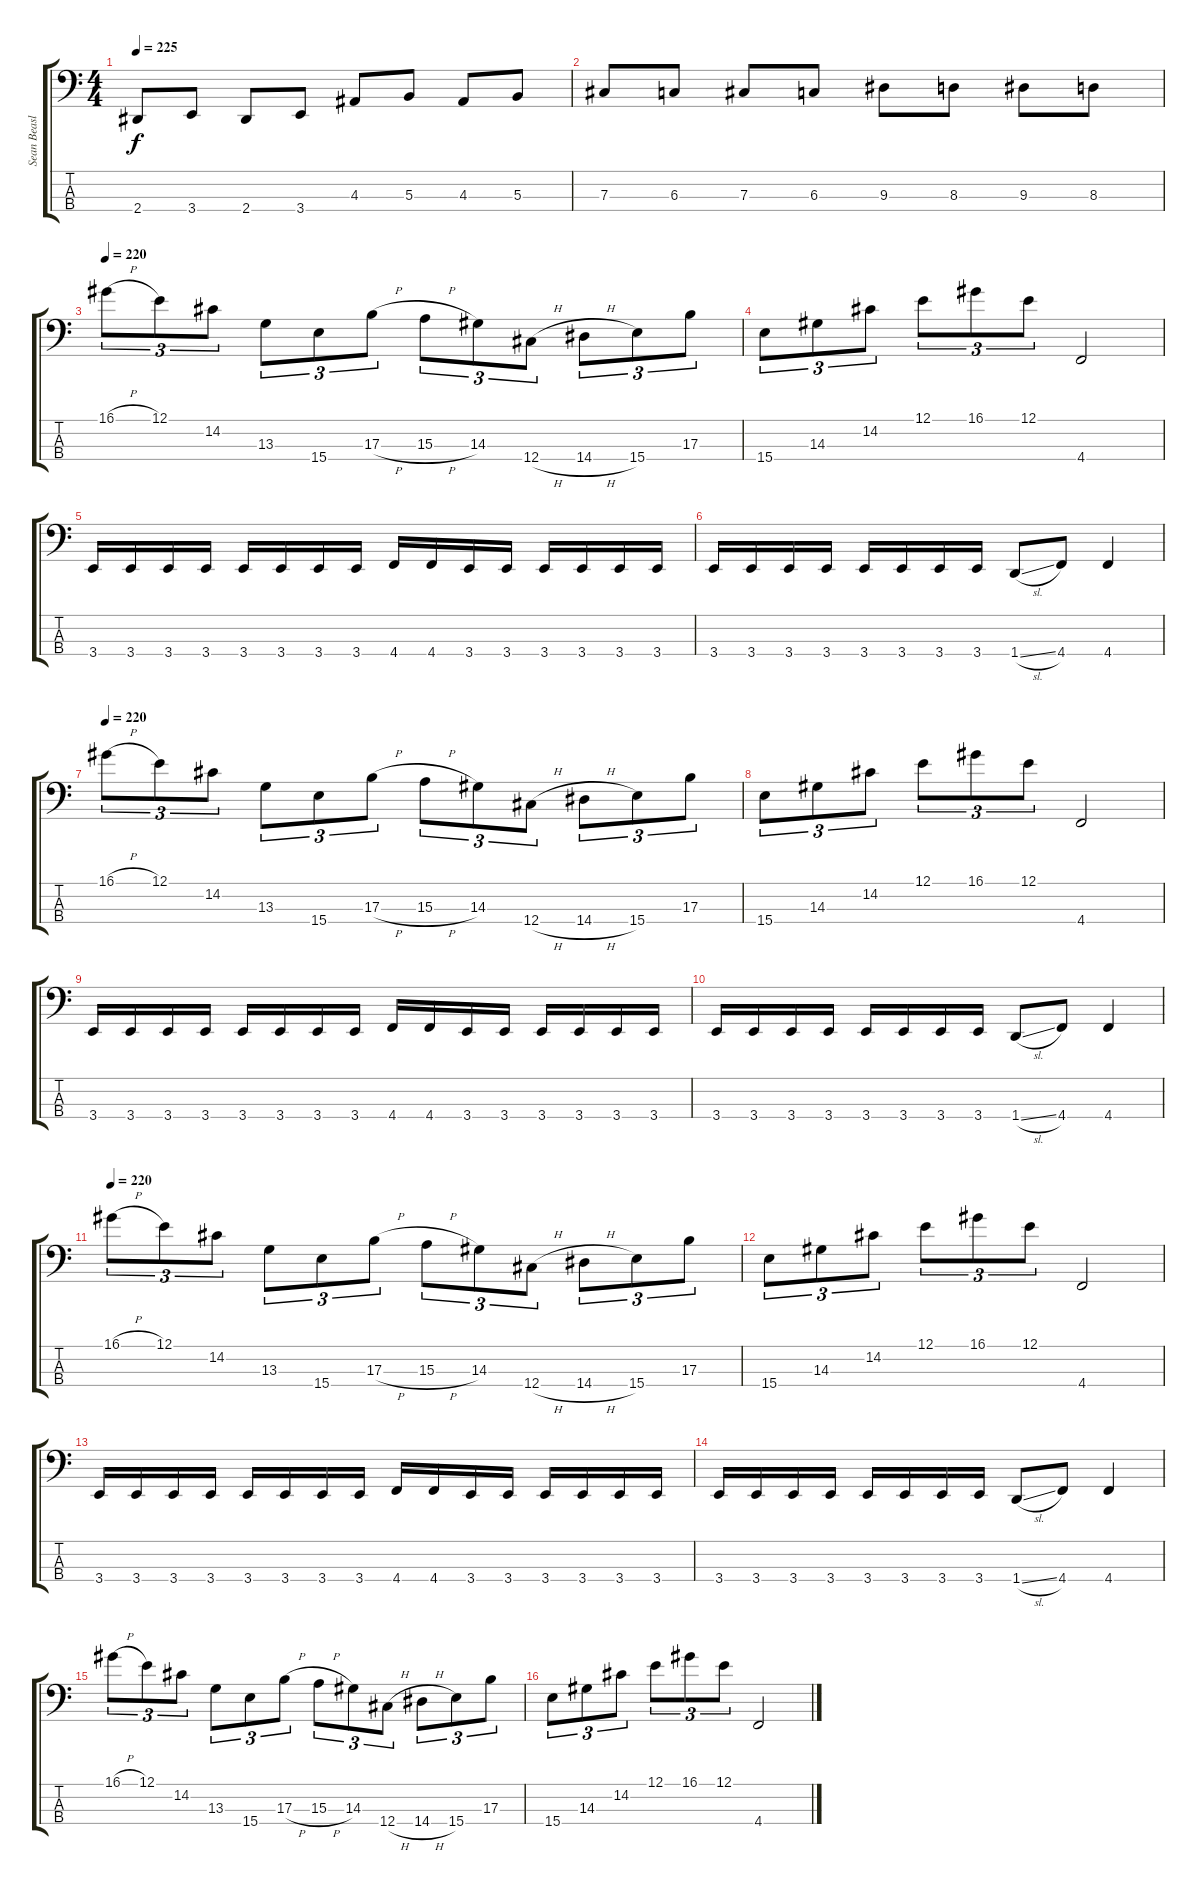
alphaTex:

\track ("Sean Beasley" "Sean Beasl") {instrument electricbasspick}
\staff {score tabs}
\tuning (E2 B1 Gb1 Db1) {hide}
\ts (4 4)
\tempo 225
\clef f4
\ks c
2.4.8{dy f} 3.4.8 2.4.8 3.4.8 4.3.8 5.3.8 4.3.8 5.3.8 |
7.3.8 6.3.8 7.3.8 6.3.8 9.3.8 8.3.8 9.3.8 8.3.8 |
\tempo 220
16.1{h}.8{tu (3 2)} 12.1.8{tu (3 2)} 14.2.8{tu (3 2)} 13.3.8{tu (3 2)} 15.4.8{tu (3 2)} 17.3{h}.8{tu (3 2)} 15.3{h}.8{tu (3 2)} 14.3.8{tu (3 2)} 12.4{h}.8{tu (3 2)} 14.4{h}.8{tu (3 2)} 15.4.8{tu (3 2)} 17.3.8{tu (3 2)} |
15.4.8{tu (3 2)} 14.3.8{tu (3 2)} 14.2.8{tu (3 2)} 12.1.8{tu (3 2)} 16.1.8{tu (3 2)} 12.1.8{tu (3 2)} 4.4.2 |
3.4.16 3.4.16 3.4.16 3.4.16 3.4.16 3.4.16 3.4.16 3.4.16 4.4.16 4.4.16 3.4.16 3.4.16 3.4.16 3.4.16 3.4.16 3.4.16 |
3.4.16 3.4.16 3.4.16 3.4.16 3.4.16 3.4.16 3.4.16 3.4.16 1.4{sl}.8 4.4.8 4.4.4 |
\tempo 220
16.1{h}.8{tu (3 2)} 12.1.8{tu (3 2)} 14.2.8{tu (3 2)} 13.3.8{tu (3 2)} 15.4.8{tu (3 2)} 17.3{h}.8{tu (3 2)} 15.3{h}.8{tu (3 2)} 14.3.8{tu (3 2)} 12.4{h}.8{tu (3 2)} 14.4{h}.8{tu (3 2)} 15.4.8{tu (3 2)} 17.3.8{tu (3 2)} |
15.4.8{tu (3 2)} 14.3.8{tu (3 2)} 14.2.8{tu (3 2)} 12.1.8{tu (3 2)} 16.1.8{tu (3 2)} 12.1.8{tu (3 2)} 4.4.2 |
3.4.16 3.4.16 3.4.16 3.4.16 3.4.16 3.4.16 3.4.16 3.4.16 4.4.16 4.4.16 3.4.16 3.4.16 3.4.16 3.4.16 3.4.16 3.4.16 |
3.4.16 3.4.16 3.4.16 3.4.16 3.4.16 3.4.16 3.4.16 3.4.16 1.4{sl}.8 4.4.8 4.4.4 |
\tempo 220
16.1{h}.8{tu (3 2)} 12.1.8{tu (3 2)} 14.2.8{tu (3 2)} 13.3.8{tu (3 2)} 15.4.8{tu (3 2)} 17.3{h}.8{tu (3 2)} 15.3{h}.8{tu (3 2)} 14.3.8{tu (3 2)} 12.4{h}.8{tu (3 2)} 14.4{h}.8{tu (3 2)} 15.4.8{tu (3 2)} 17.3.8{tu (3 2)} |
15.4.8{tu (3 2)} 14.3.8{tu (3 2)} 14.2.8{tu (3 2)} 12.1.8{tu (3 2)} 16.1.8{tu (3 2)} 12.1.8{tu (3 2)} 4.4.2 |
3.4.16 3.4.16 3.4.16 3.4.16 3.4.16 3.4.16 3.4.16 3.4.16 4.4.16 4.4.16 3.4.16 3.4.16 3.4.16 3.4.16 3.4.16 3.4.16 |
3.4.16 3.4.16 3.4.16 3.4.16 3.4.16 3.4.16 3.4.16 3.4.16 1.4{sl}.8 4.4.8 4.4.4 |
16.1{h}.8{tu (3 2)} 12.1.8{tu (3 2)} 14.2.8{tu (3 2)} 13.3.8{tu (3 2)} 15.4.8{tu (3 2)} 17.3{h}.8{tu (3 2)} 15.3{h}.8{tu (3 2)} 14.3.8{tu (3 2)} 12.4{h}.8{tu (3 2)} 14.4{h}.8{tu (3 2)} 15.4.8{tu (3 2)} 17.3.8{tu (3 2)} |
15.4.8{tu (3 2)} 14.3.8{tu (3 2)} 14.2.8{tu (3 2)} 12.1.8{tu (3 2)} 16.1.8{tu (3 2)} 12.1.8{tu (3 2)} 4.4.2
